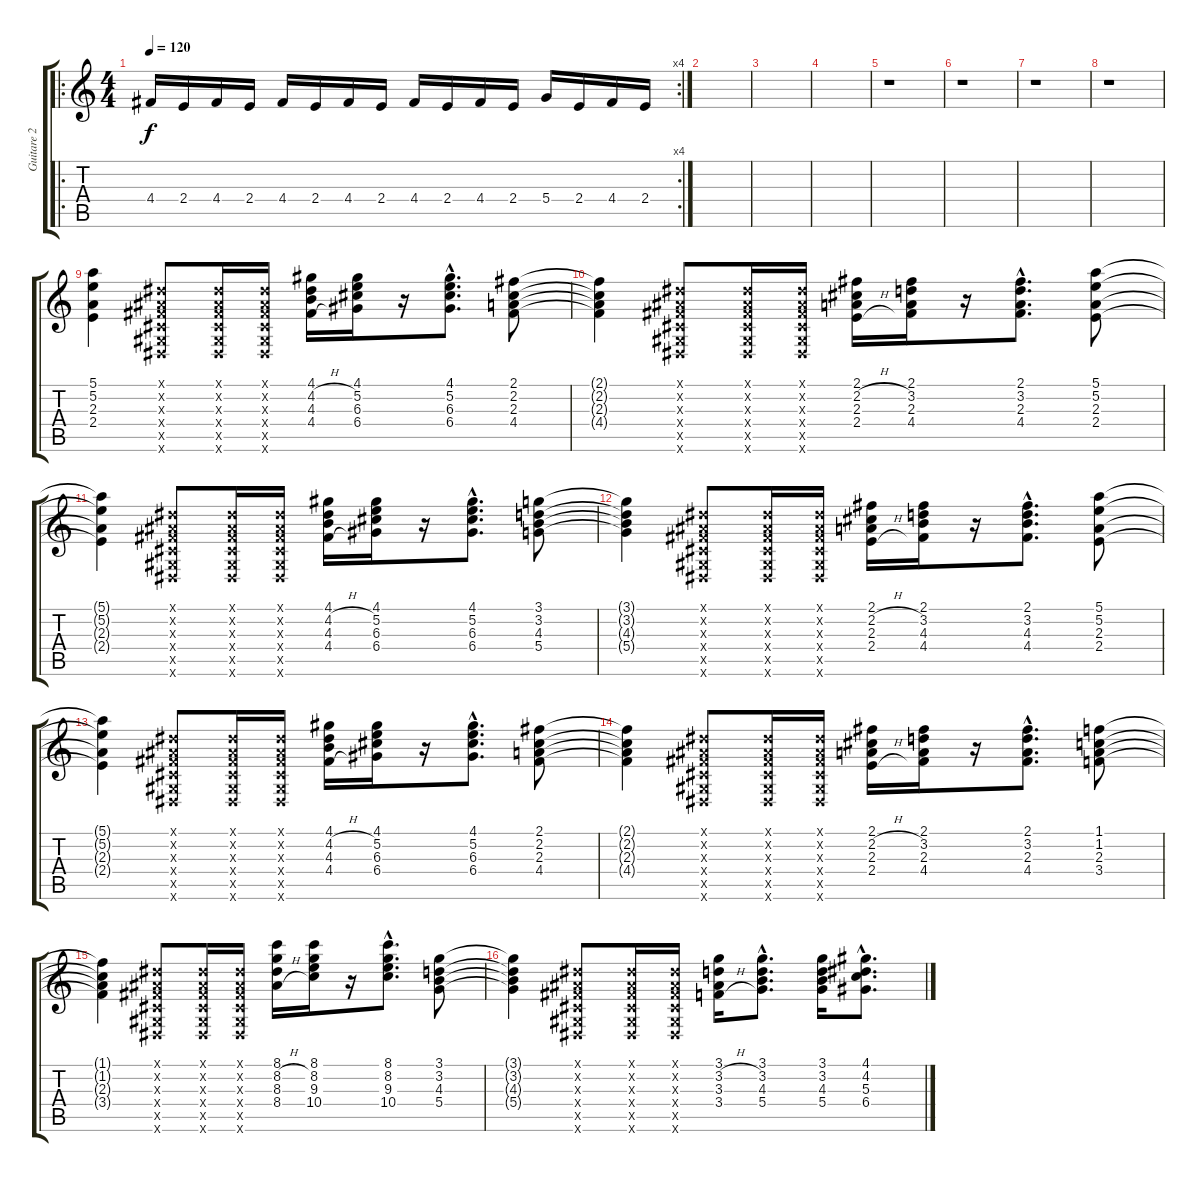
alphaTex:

\track ("Guitare 2" "Guitare 2") {instrument distortionguitar}
\staff {score tabs}
\tuning (E4 B3 G3 D3 A2 E2) {hide}
\ro
\rc 4
\ts (4 4)
\tempo 120
\clef g2
\ks c
4.4.16{dy f instrument distortionguitar} 2.4.16 4.4.16 2.4.16 4.4.16 2.4.16 4.4.16 2.4.16 4.4.16 2.4.16 4.4.16 2.4.16 5.4.16 2.4.16 4.4.16 2.4.16 |
|
|
|
r.1 |
r.1 |
r.1 |
r.1 |
(5.1 5.2 2.3 2.4).4{instrument electricguitarclean} (-1.1{x} -1.2{x} -1.3{x} -1.4{x} -1.5{x} -1.6{x}).8 (-1.1{x} -1.2{x} -1.3{x} -1.4{x} -1.5{x} -1.6{x}).16 (-1.1{x} -1.2{x} -1.3{x} -1.4{x} -1.5{x} -1.6{x}).16 (4.1 4.2{h} 4.3{h} 4.4{h}).16 (4.1 5.2 6.3 6.4).16 r.16 (4.1{hac} 5.2{hac} 6.3{hac} 6.4{hac}).8{d} (2.1 2.2 2.3 4.4).8 |
(2.1{t} 2.2{t} 2.3{t} 4.4{t}).4 (-1.1{x} -1.2{x} -1.3{x} -1.4{x} -1.5{x} -1.6{x}).8 (-1.1{x} -1.2{x} -1.3{x} -1.4{x} -1.5{x} -1.6{x}).16 (-1.1{x} -1.2{x} -1.3{x} -1.4{x} -1.5{x} -1.6{x}).16 (2.1 2.2{h} 2.3 2.4{h}).16 (2.1 3.2 2.3 4.4).16 r.16 (2.1{hac} 3.2{hac} 2.3{hac} 4.4{hac}).8{d} (5.1 5.2 2.3 2.4).8 |
(5.1{t} 5.2{t} 2.3{t} 2.4{t}).4 (-1.1{x} -1.2{x} -1.3{x} -1.4{x} -1.5{x} -1.6{x}).8 (-1.1{x} -1.2{x} -1.3{x} -1.4{x} -1.5{x} -1.6{x}).16 (-1.1{x} -1.2{x} -1.3{x} -1.4{x} -1.5{x} -1.6{x}).16 (4.1 4.2{h} 4.3{h} 4.4{h}).16 (4.1 5.2 6.3 6.4).16 r.16 (4.1{hac} 5.2{hac} 6.3{hac} 6.4{hac}).8{d} (3.1 3.2 4.3 5.4).8 |
(3.1{t} 3.2{t} 4.3{t} 5.4{t}).4 (-1.1{x} -1.2{x} -1.3{x} -1.4{x} -1.5{x} -1.6{x}).8 (-1.1{x} -1.2{x} -1.3{x} -1.4{x} -1.5{x} -1.6{x}).16 (-1.1{x} -1.2{x} -1.3{x} -1.4{x} -1.5{x} -1.6{x}).16 (2.1 2.2{h} 2.3{h} 2.4{h}).16 (2.1 3.2 4.3 4.4).16 r.16 (2.1{hac} 3.2{hac} 4.3{hac} 4.4{hac}).8{d} (5.1 5.2 2.3 2.4).8 |
(5.1{t} 5.2{t} 2.3{t} 2.4{t}).4 (-1.1{x} -1.2{x} -1.3{x} -1.4{x} -1.5{x} -1.6{x}).8 (-1.1{x} -1.2{x} -1.3{x} -1.4{x} -1.5{x} -1.6{x}).16 (-1.1{x} -1.2{x} -1.3{x} -1.4{x} -1.5{x} -1.6{x}).16 (4.1 4.2{h} 4.3{h} 4.4{h}).16 (4.1 5.2 6.3 6.4).16 r.16 (4.1{hac} 5.2{hac} 6.3{hac} 6.4{hac}).8{d} (2.1 2.2 2.3 4.4).8 |
(2.1{t} 2.2{t} 2.3{t} 4.4{t}).4 (-1.1{x} -1.2{x} -1.3{x} -1.4{x} -1.5{x} -1.6{x}).8 (-1.1{x} -1.2{x} -1.3{x} -1.4{x} -1.5{x} -1.6{x}).16 (-1.1{x} -1.2{x} -1.3{x} -1.4{x} -1.5{x} -1.6{x}).16 (2.1 2.2{h} 2.3 2.4{h}).16 (2.1 3.2 2.3 4.4).16 r.16 (2.1{hac} 3.2{hac} 2.3{hac} 4.4{hac}).8{d} (1.1 1.2 2.3 3.4).8 |
(1.1{t} 1.2{t} 2.3{t} 3.4{t}).4 (-1.1{x} -1.2{x} -1.3{x} -1.4{x} -1.5{x} -1.6{x}).8 (-1.1{x} -1.2{x} -1.3{x} -1.4{x} -1.5{x} -1.6{x}).16 (-1.1{x} -1.2{x} -1.3{x} -1.4{x} -1.5{x} -1.6{x}).16 (8.1 8.2{h} 8.3{h} 8.4{h}).16 (8.1 8.2 9.3 10.4).16 r.16 (8.1{hac} 8.2{hac} 9.3{hac} 10.4{hac}).8{d} (3.1 3.2 4.3 5.4).8 |
(3.1{t} 3.2{t} 4.3{t} 5.4{t}).4 (-1.1{x} -1.2{x} -1.3{x} -1.4{x} -1.5{x} -1.6{x}).8 (-1.1{x} -1.2{x} -1.3{x} -1.4{x} -1.5{x} -1.6{x}).16 (-1.1{x} -1.2{x} -1.3{x} -1.4{x} -1.5{x} -1.6{x}).16 (3.1 3.2{h} 3.3{h} 3.4{h}).16 (3.1{hac} 3.2{hac} 4.3{hac} 5.4{hac}).8{d} (3.1 3.2 4.3 5.4).16 (4.1{hac} 4.2{hac} 5.3{hac} 6.4{hac}).8{d}
